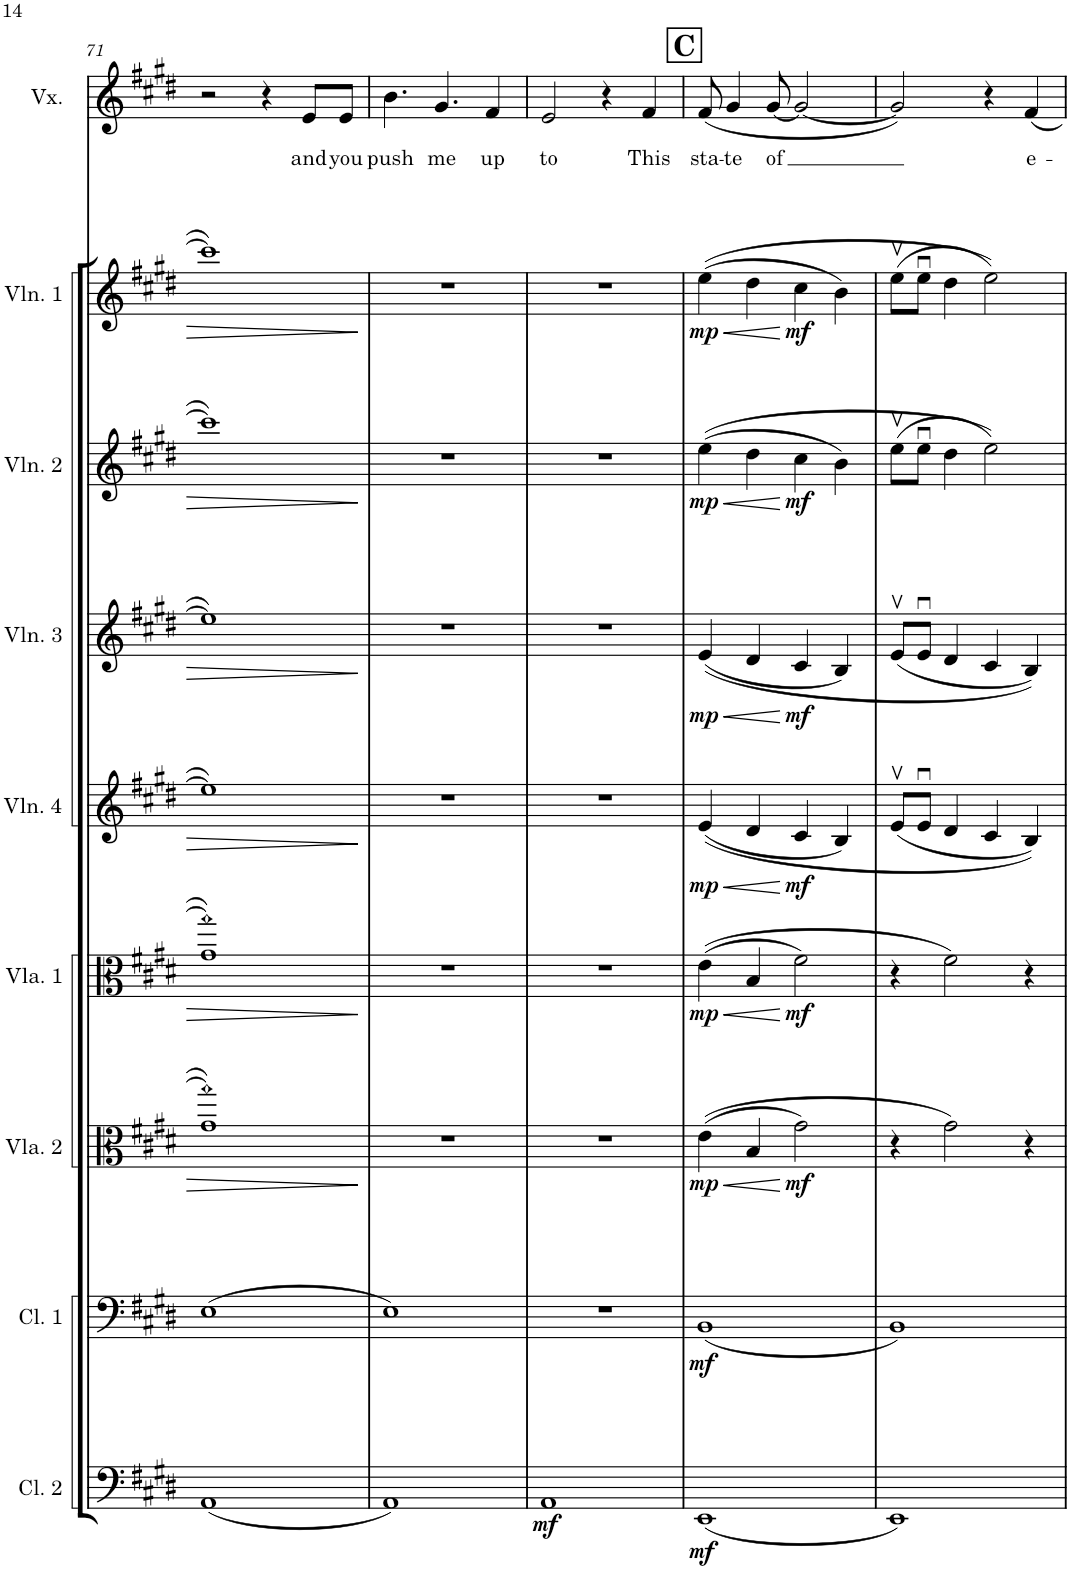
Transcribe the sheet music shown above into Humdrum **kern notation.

**kern	**dynam	**kern	**dynam	**kern	**dynam	**kern	**dynam	**kern	**dynam	**kern	**dynam	**kern	**dynam	**kern	**dynam	**kern	**text
*part9	*part9	*part8	*part8	*part7	*part7	*part6	*part6	*part5	*part5	*part4	*part4	*part3	*part3	*part2	*part2	*part1	*part1
*staff9	*staff9	*staff8	*staff8	*staff7	*staff7	*staff6	*staff6	*staff5	*staff5	*staff4	*staff4	*staff3	*staff3	*staff2	*staff2	*staff1	*staff1
*I"Cello 2	*	*I"Cello 1	*	*I"Viola 2	*	*I"Viola 1	*	*I"Violin 4	*	*I"Violin 3	*	*I"Violin 2	*	*I"Violin 1	*	*I"Vox	*
*I'Cl. 2	*	*I'Cl. 1	*	*I'Vla. 2	*	*I'Vla. 1	*	*I'Vln. 4	*	*I'Vln. 3	*	*I'Vln. 2	*	*I'Vln. 1	*	*I'Vx.	*
!!LO:PB:g=z
*clefF4	*	*clefF4	*	*clefC3	*	*clefC3	*	*clefG2	*	*clefG2	*	*clefG2	*	*clefG2	*	*clefG2	*
*k[f#c#g#d#]	*	*k[f#c#g#d#]	*	*k[f#c#g#d#]	*	*k[f#c#g#d#]	*	*k[f#c#g#d#]	*	*k[f#c#g#d#]	*	*k[f#c#g#d#]	*	*k[f#c#g#d#]	*	*k[f#c#g#d#]	*
*M4/4	*	*M4/4	*	*M4/4	*	*M4/4	*	*M4/4	*	*M4/4	*	*M4/4	*	*M4/4	*	*M4/4	*
=71	=71	=71	=71	=71	=71	=71	=71	=71	=71	=71	=71	=71	=71	=71	=71	=71	=71
(1AA	.	(1E	.	1g# 1gg#]	.	1g# 1gg#]	.	1ee]	.	1ee]	.	1ccc#]	.	1ccc#]	.	2r	.
.	.	.	.	.	.	.	.	.	.	.	.	.	.	.	.	4r	.
!	!	!	!	!	!	!	!	!	!	!	!	!	!	!	!	!	!LO:LY:b
.	.	.	.	.	.	.	.	.	.	.	.	.	.	.	.	8e/L	and
!	!	!	!	!	!	!	!	!	!	!	!	!	!	!	!	!	!LO:LY:b
.	.	.	.	.	.	.	.	.	.	.	.	.	.	.	.	8e/J	you
=72	=72	=72	=72	=72	=72	=72	=72	=72	=72	=72	=72	=72	=72	=72	=72	=72	=72
!	!	!	!	!	!	!	!	!	!	!	!	!	!	!	!	!	!LO:LY:b
1AA)	.	1E)	.	1r	.	1r	.	1r	.	1r	.	1r	.	1r	.	4.b\	push
!	!	!	!	!	!	!	!	!	!	!	!	!	!	!	!	!	!LO:LY:b
.	.	.	.	.	.	.	.	.	.	.	.	.	.	.	.	4.g#/	me
!	!	!	!	!	!	!	!	!	!	!	!	!	!	!	!	!	!LO:LY:b
.	.	.	.	.	.	.	.	.	.	.	.	.	.	.	.	4f#/	up
=73	=73	=73	=73	=73	=73	=73	=73	=73	=73	=73	=73	=73	=73	=73	=73	=73	=73
!	!LO:DY:b	!	!	!	!	!	!	!	!	!	!	!	!	!	!	!	!LO:LY:b
1AA	mf	1r	.	1r	.	1r	.	1r	.	1r	.	1r	.	1r	.	2e/	to
.	.	.	.	.	.	.	.	.	.	.	.	.	.	.	.	4r	.
!	!	!	!	!	!	!	!	!	!	!	!	!	!	!	!	!	!LO:LY:b
.	.	.	.	.	.	.	.	.	.	.	.	.	.	.	.	4f#/	This
!!LO:REH:place=s1:a:B:cj:fs=14:t=C
=74	=74	=74	=74	=74	=74	=74	=74	=74	=74	=74	=74	=74	=74	=74	=74	=74	=74
!	!LO:DY:b	!	!LO:DY:b	!	!LO:HP:b	!	!LO:HP:b	!	!LO:HP:b	!	!LO:HP:b	!	!LO:HP:b	!	!LO:HP:b	!	!LO:LY:b
!	!	!	!	!	!LO:DY:n=1:b	!	!LO:DY:n=1:b	!	!LO:DY:n=1:b	!	!LO:DY:n=1:b	!	!LO:DY:n=1:b	!	!LO:DY:n=1:b	!	!
(1EE	mf	(1BB	mf	((4e\	< mp	((4e\	< mp	((4e/	< mp	((4e/	< mp	((4ee\	< mp	((4ee\	< mp	(8f#/	sta-
!	!	!	!	!	!	!	!	!	!	!	!	!	!	!	!	!	!LO:LY:b
.	.	.	.	.	.	.	.	.	.	.	.	.	.	.	.	4g#/	te
.	.	.	.	4B/	.	4B/	.	4d#/	.	4d#/	.	4dd#\	.	4dd#\	.	.	.
!	!	!	!	!	!	!	!	!	!	!	!	!	!	!	!	!	!LO:LY:b
.	.	.	.	.	.	.	.	.	.	.	.	.	.	.	.	[8g#/	of
!	!	!	!	!	!LO:DY:n=2:b	!	!LO:DY:n=2:b	!	!LO:DY:n=2:b	!	!LO:DY:n=2:b	!	!LO:DY:n=2:b	!	!LO:DY:n=2:b	!	!
.	.	.	.	2g#\)	[ mf	2f#\)	[ mf	4c#/	[ mf	4c#/	[ mf	4cc#\	[ mf	4cc#\	[ mf	2g#/_	.
.	.	.	.	.	.	.	.	4B/)	.	4B/)	.	4b\)	.	4b\)	.	.	.
=75	=75	=75	=75	=75	=75	=75	=75	=75	=75	=75	=75	=75	=75	=75	=75	=75	=75
1EE)	.	1BB)	.	4r	.	4r	.	(8ev/L	.	(8ev/L	.	(8eev\L	.	(8eev\L	.	2g#/])	.
.	.	.	.	.	.	.	.	8eu/J	.	8eu/J	.	8eeu\J	.	8eeu\J	.	.	.
.	.	.	.	2g#\)	.	2f#\)	.	4d#/	.	4d#/	.	4dd#\	.	4dd#\	.	.	.
.	.	.	.	.	.	.	.	4c#/	.	4c#/	.	2ee\))	.	2ee\))	.	4r	.
!	!	!	!	!	!	!	!	!	!	!	!	!	!	!	!	!	!LO:LY:b
.	.	.	.	4r	.	4r	.	4B/))	.	4B/))	.	.	.	.	.	4f#/	e-
=	=	=	=	=	=	=	=	=	=	=	=	=	=	=	=	=	=
*-	*-	*-	*-	*-	*-	*-	*-	*-	*-	*-	*-	*-	*-	*-	*-	*-	*-
